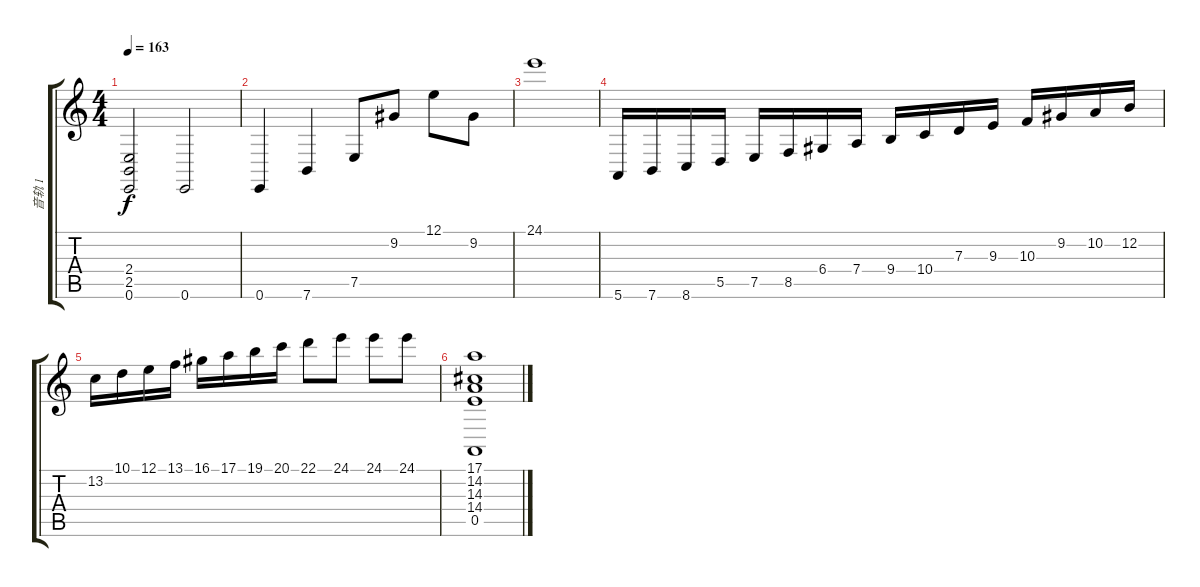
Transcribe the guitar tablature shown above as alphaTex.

\track ("音轨 1" "音轨 1") {instrument electricgrandpiano}
\staff {score tabs}
\tuning (E4 B3 G3 D3 A2 E2) {hide}
\ts (4 4)
\tempo 163
\clef g2
\ks c
(2.4 2.5 0.6).2{dy f} 0.6.2 |
0.6.4 7.6.4 7.5.8 9.2.8 12.1.8 9.2.8 |
24.1.1 |
5.6.16 7.6.16 8.6.16 5.5.16 7.5.16 8.5.16 6.4.16 7.4.16 9.4.16 10.4.16 7.3.16 9.3.16 10.3.16 9.2.16 10.2.16 12.2.16 |
13.2.16 10.1.16 12.1.16 13.1.16{txt ""} 16.1.16 17.1.16 19.1.16 20.1.16 22.1.8 24.1.8 24.1.8 24.1.8 |
(17.1 14.2 14.3 14.4 0.5).1
